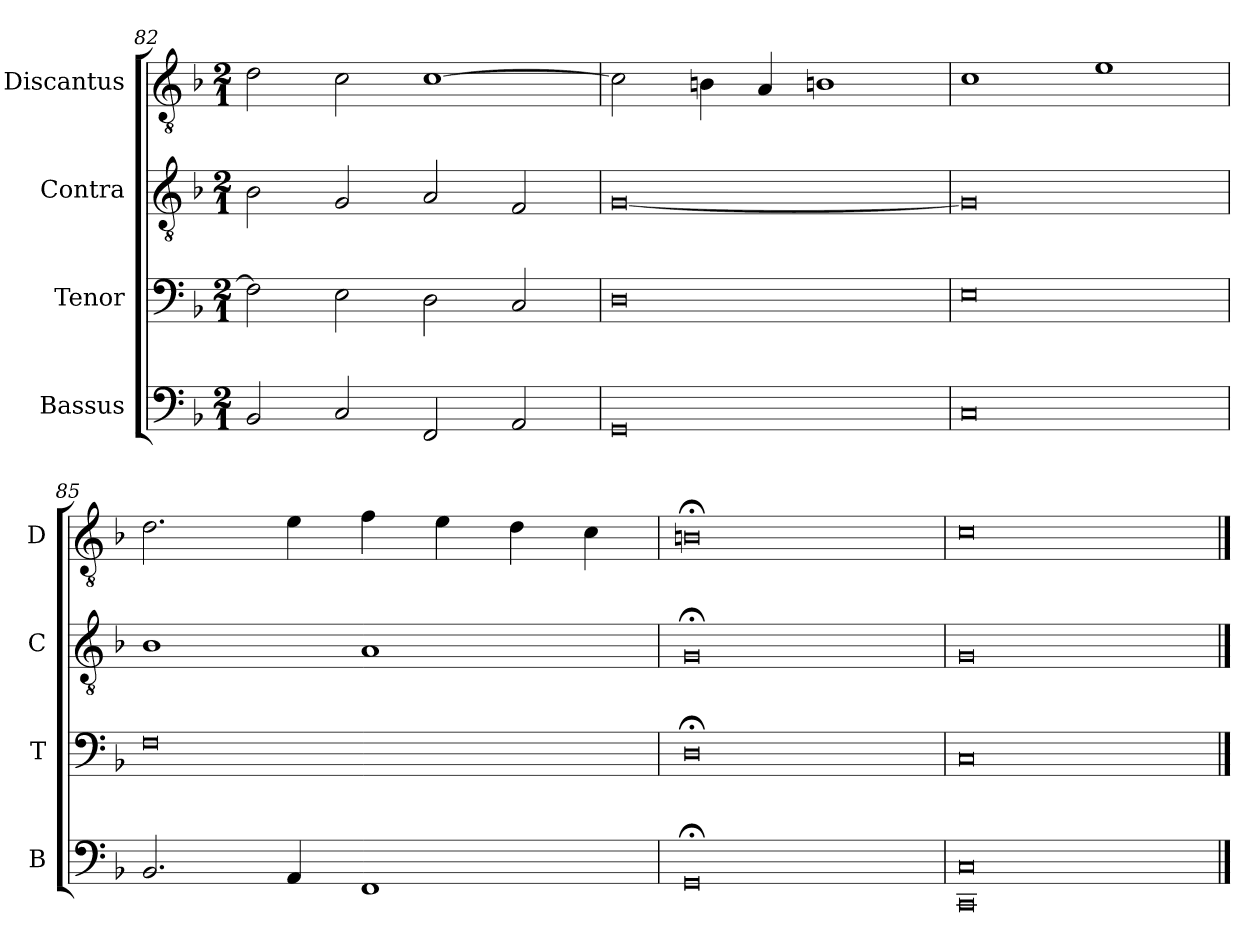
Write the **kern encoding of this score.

**kern	**kern	**kern	**kern
*part4	*part3	*part2	*part1
*staff4	*staff3	*staff2	*staff1
*I"Bassus	*I"Tenor	*I"Contra	*I"Discantus
*I'B	*I'T	*I'C	*I'D
*clefF4	*clefF4	*clefGv2	*clefGv2
*k[b-]	*k[b-]	*k[b-]	*k[b-]
*M2/1	*M2/1	*M2/1	*M2/1
=82	=82	=82	=82
2BB-/	2F\]	2B-\	2d\
2C/	2E\	2G/	2c\
2FF/	2D\	2A/	[1c
2AA/	2C/	2F/	.
=83	=83	=83	=83
0GG	0D	[0G	2c\]
.	.	.	4Bn\
.	.	.	4A/
.	.	.	1Bn
=84	=84	=84	=84
0C	0E	0G]	1c
.	.	.	1e
=85	=85	=85	=85
2.BB-/	0F	1B-	2.d\
4AA/	.	.	4e\
1FF	.	1A	4f\
.	.	.	4e\
.	.	.	4d\
.	.	.	4c\
=86	=86	=86	=86
0GG;<	0D;<	0G;<	0Bn;<
=87	=87	=87	=87
*^	*	*	*
0CC\	0C/	0C	0G	0c
!LO:TX:b:rj:t=[Agnus Dei III ut supra]	!	!	!	!
*v	*v	*	*	*
==	==	==	==
*-	*-	*-	*-
